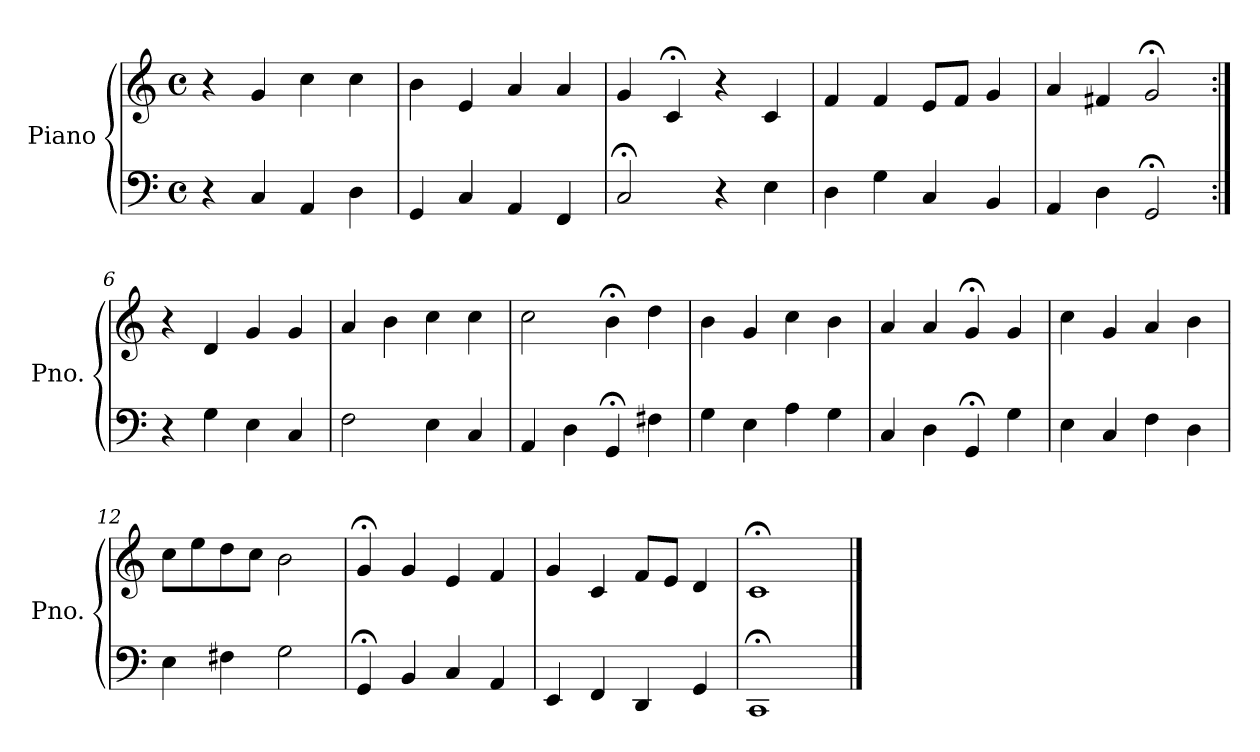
**kern	**kern
*part1	*part1
*staff2	*staff1
*I"Piano	*
*I'Pno.	*
*clefF4	*clefG2
*k[]	*k[]
*M4/4	*M4/4
*met(c)	*met(c)
=1	=1
4r	4r
4C/	4g/
4AA/	4cc\
4D\	4cc\
=2	=2
4GG/	4b\
4C/	4e/
4AA/	4a/
4FF/	4a/
=3	=3
2C;</	4g/
.	4c;</
4r	4r
4E\	4c/
=4	=4
4D\	4f/
4G\	4f/
4C/	8e/L
.	8f/J
4BB/	4g/
=5	=5
4AA/	4a/
4D\	4f#X/
2GG;</	2g;</
=6:|!	=6:|!
4r	4r
4G\	4d/
4E\	4g/
4C/	4g/
=7	=7
2F\	4a/
.	4b\
4E\	4cc\
4C/	4cc\
!!LO:LB:g=z
=8	=8
4AA/	2cc\
4D\	.
4GG;</	4b;<\
4F#X\	4dd\
=9	=9
4G\	4b\
4E\	4g/
4A\	4cc\
4G\	4b\
=10	=10
4C/	4a/
4D\	4a/
4GG;</	4g;</
4G\	4g/
=11	=11
4E\	4cc\
4C/	4g/
4F\	4a/
4D\	4b\
=12	=12
4E\	8cc\L
.	8ee\
4F#X\	8dd\
.	8cc\J
2G\	2b\
=13	=13
4GG;</	4g;</
4BB/	4g/
4C/	4e/
4AA/	4f/
=14	=14
4EE/	4g/
4FF/	4c/
4DD/	8f/L
.	8e/J
4GG/	4d/
=15	=15
1CC;<	1c;<
==	==
*-	*-
